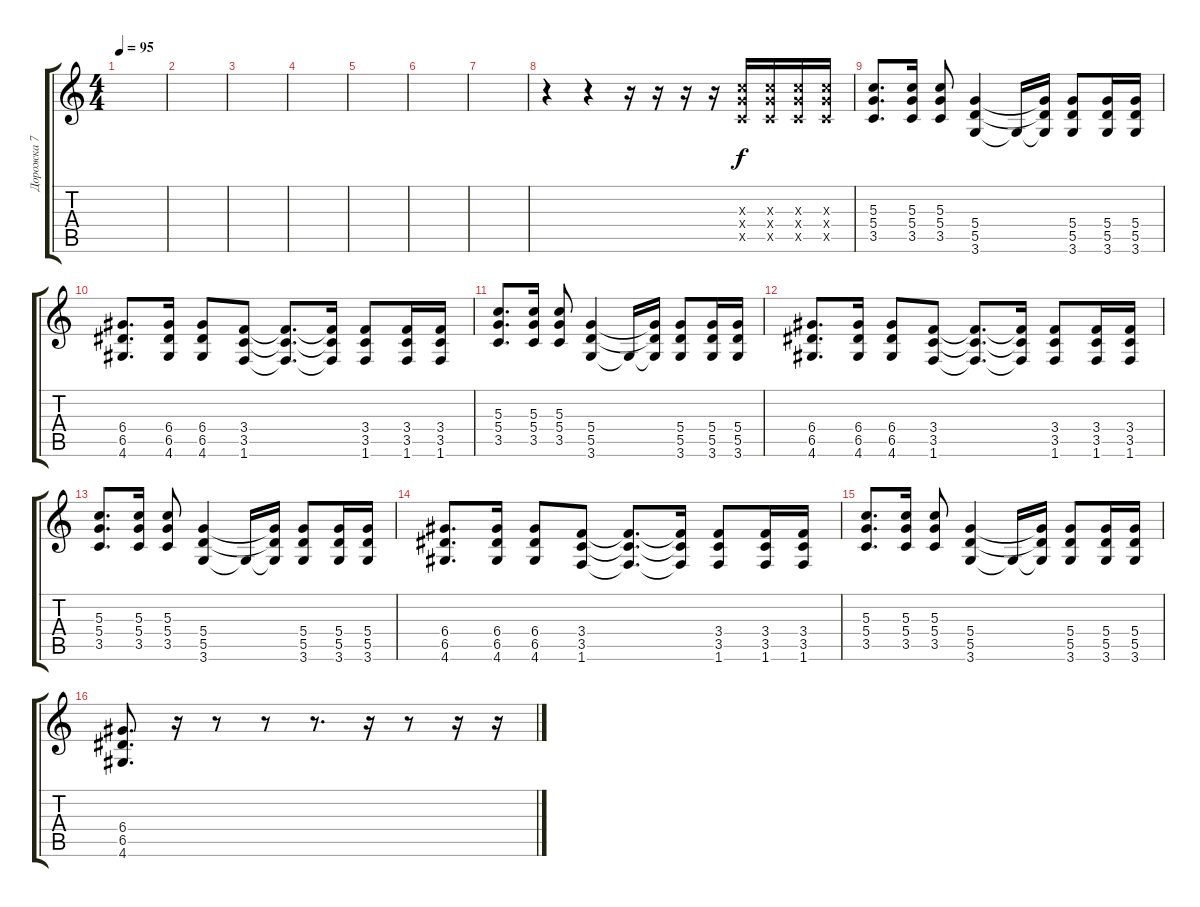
\track ("Дорожка 7" "Дорожка 7") {instrument acousticguitarsteel}
\staff {score tabs}
\tuning (E4 B3 G3 D3 A2 E2) {hide}
\ts (4 4)
\tempo 95
\clef g2
\ks c
|
|
|
|
|
|
|
r.4 r.4 r.16 r.16 r.16 r.16 (5.3{x} 5.4{x} 3.5{x}).16 (5.3{x} 5.4{x} 3.5{x}).16 (5.3{x} 5.4{x} 3.5{x}).16 (5.3{x} 5.4{x} 3.5{x}).16 |
(5.3 5.4 3.5).8{d} (5.3 5.4 3.5).16 (5.3 5.4 3.5).8 (5.4 5.5 3.6).4 3.6{t}.16 (5.4{t} 5.5{t} 3.6{t}).16 (5.4 5.5 3.6).8 (5.4 5.5 3.6).16 (5.4 5.5 3.6).16 |
(6.4 6.5 4.6).8{d} (6.4 6.5 4.6).16 (6.4 6.5 4.6).8 (3.4 3.5 1.6).8 (3.4{t} 3.5{t} 1.6{t}).8{d} (3.4{t} 3.5{t} 1.6{t}).16 (3.4 3.5 1.6).8 (3.4 3.5 1.6).16 (3.4 3.5 1.6).16 |
(5.3 5.4 3.5).8{d} (5.3 5.4 3.5).16 (5.3 5.4 3.5).8 (5.4 5.5 3.6).4 3.6{t}.16 (5.4{t} 5.5{t} 3.6{t}).16 (5.4 5.5 3.6).8 (5.4 5.5 3.6).16 (5.4 5.5 3.6).16 |
(6.4 6.5 4.6).8{d} (6.4 6.5 4.6).16 (6.4 6.5 4.6).8 (3.4 3.5 1.6).8 (3.4{t} 3.5{t} 1.6{t}).8{d} (3.4{t} 3.5{t} 1.6{t}).16 (3.4 3.5 1.6).8 (3.4 3.5 1.6).16 (3.4 3.5 1.6).16 |
(5.3 5.4 3.5).8{d} (5.3 5.4 3.5).16 (5.3 5.4 3.5).8 (5.4 5.5 3.6).4 3.6{t}.16 (5.4{t} 5.5{t} 3.6{t}).16 (5.4 5.5 3.6).8 (5.4 5.5 3.6).16 (5.4 5.5 3.6).16 |
(6.4 6.5 4.6).8{d} (6.4 6.5 4.6).16 (6.4 6.5 4.6).8 (3.4 3.5 1.6).8 (3.4{t} 3.5{t} 1.6{t}).8{d} (3.4{t} 3.5{t} 1.6{t}).16 (3.4 3.5 1.6).8 (3.4 3.5 1.6).16 (3.4 3.5 1.6).16 |
(5.3 5.4 3.5).8{d} (5.3 5.4 3.5).16 (5.3 5.4 3.5).8 (5.4 5.5 3.6).4 3.6{t}.16 (5.4{t} 5.5{t} 3.6{t}).16 (5.4 5.5 3.6).8 (5.4 5.5 3.6).16 (5.4 5.5 3.6).16 |
(6.4 6.5 4.6).8{d} r.16 r.8 r.8 r.8{d} r.16 r.8 r.16 r.16
